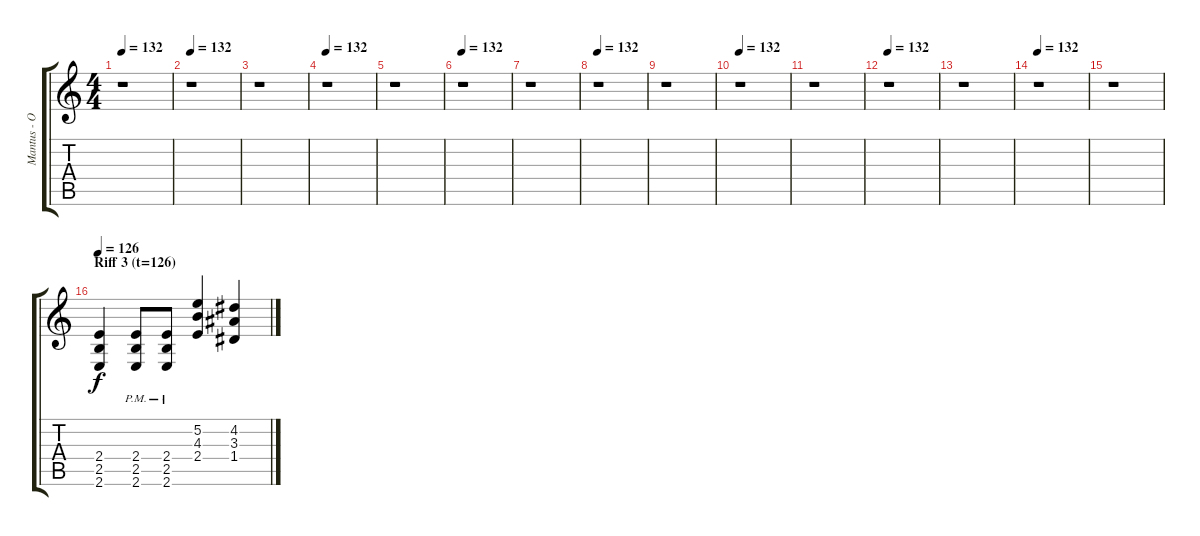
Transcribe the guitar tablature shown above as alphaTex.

\track ("Mantus - Overdub" "Mantus - O") {instrument overdrivenguitar}
\staff {score tabs}
\tuning (E4 B3 G3 D3 A2 D2) {hide}
\ts (4 4)
\tempo 132
\clef g2
\ks c
r.1{dy f} |
\tempo 132
r.1 |
r.1 |
\tempo 132
r.1 |
r.1 |
\tempo 132
r.1 |
r.1 |
\section ("" "")
\tempo 132
r.1 |
r.1 |
\tempo 132
r.1 |
r.1 |
\tempo 132
r.1 |
r.1 |
\tempo 132
r.1 |
r.1 |
\section ("" "Riff 3 (t=126)")
\tempo 126
(2.4 2.5 2.6).4 (2.4{pm} 2.5{pm} 2.6{pm}).8 (2.4{pm} 2.5{pm} 2.6{pm}).8 (5.2 4.3 2.4).4 (4.2 3.3 1.4).4
